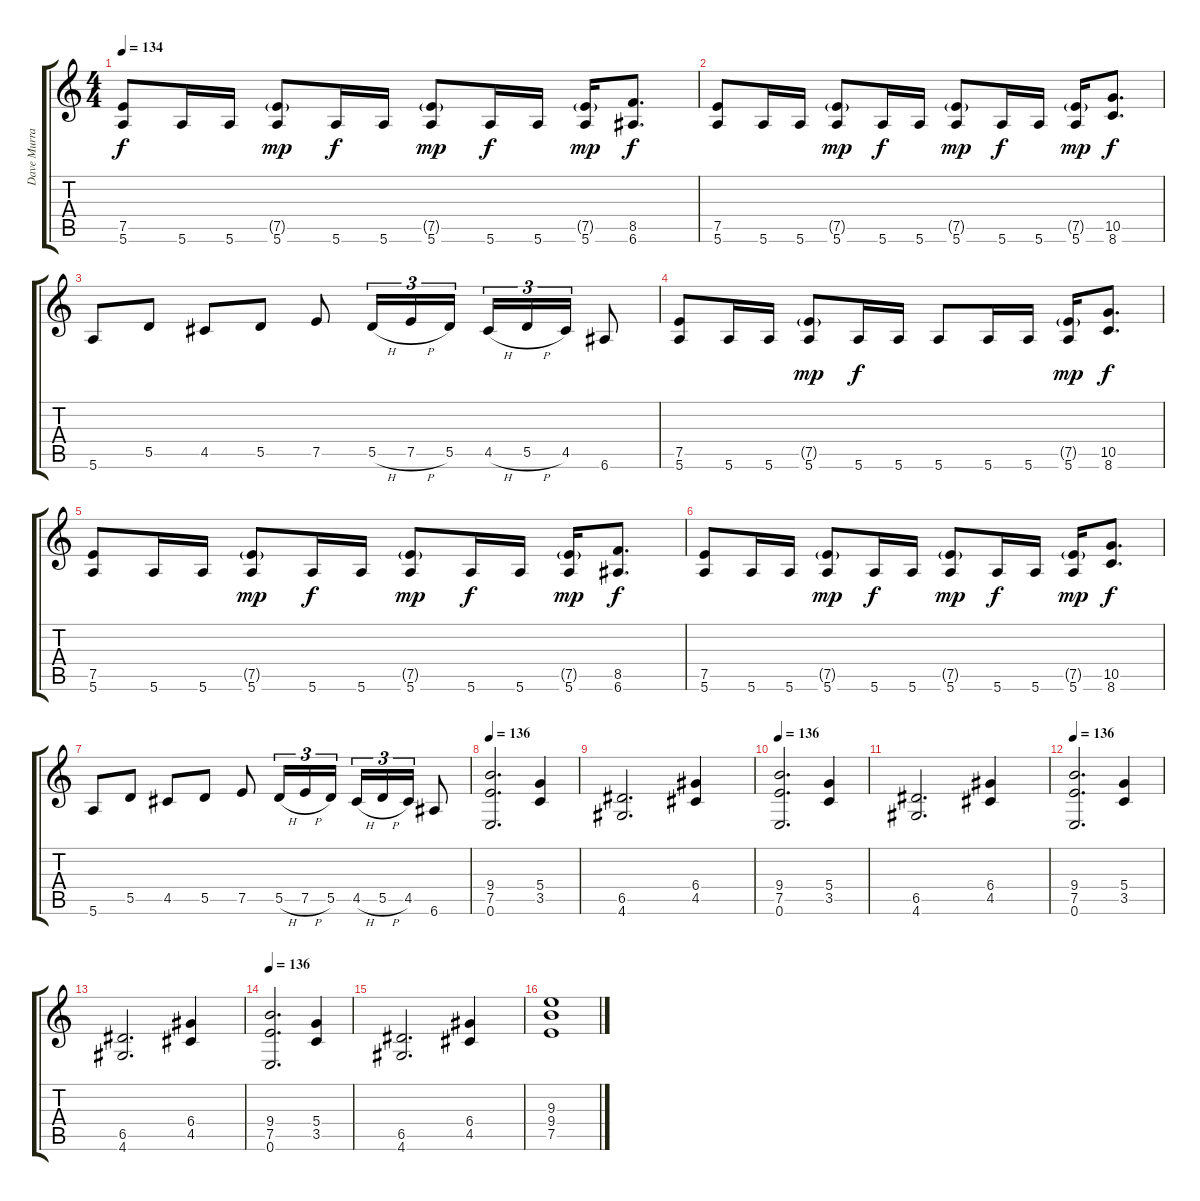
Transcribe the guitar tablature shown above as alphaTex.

\track ("Dave Murray" "Dave Murra") {instrument distortionguitar}
\staff {score tabs}
\tuning (E4 B3 G3 D3 A2 E2) {hide}
\ts (4 4)
\tempo 134
\clef g2
\ks c
(7.5 5.6).8{dy f} 5.6.16 5.6.16 (7.5{g} 5.6).8{dy mp} 5.6.16{dy f} 5.6.16 (7.5{g} 5.6).8{dy mp} 5.6.16{dy f} 5.6.16 (7.5{g} 5.6).16{dy mp} (8.5 6.6).8{d dy f} |
(7.5 5.6).8 5.6.16 5.6.16 (7.5{g} 5.6).8{dy mp} 5.6.16{dy f} 5.6.16 (7.5{g} 5.6).8{dy mp} 5.6.16{dy f} 5.6.16 (7.5{g} 5.6).16{dy mp} (10.5 8.6).8{d dy f} |
5.6.8 5.5.8 4.5.8 5.5.8 7.5.8 5.5{h}.16{tu (3 2)} 7.5{h}.16{tu (3 2)} 5.5.16{tu (3 2)} 4.5{h}.16{tu (3 2)} 5.5{h}.16{tu (3 2)} 4.5.16{tu (3 2)} 6.6.8 |
(7.5 5.6).8 5.6.16 5.6.16 (7.5{g} 5.6).8{dy mp} 5.6.16{dy f} 5.6.16 5.6.8 5.6.16 5.6.16 (7.5{g} 5.6).16{dy mp} (10.5 8.6).8{d dy f} |
(7.5 5.6).8 5.6.16 5.6.16 (7.5{g} 5.6).8{dy mp} 5.6.16{dy f} 5.6.16 (7.5{g} 5.6).8{dy mp} 5.6.16{dy f} 5.6.16 (7.5{g} 5.6).16{dy mp} (8.5 6.6).8{d dy f} |
(7.5 5.6).8 5.6.16 5.6.16 (7.5{g} 5.6).8{dy mp} 5.6.16{dy f} 5.6.16 (7.5{g} 5.6).8{dy mp} 5.6.16{dy f} 5.6.16 (7.5{g} 5.6).16{dy mp} (10.5 8.6).8{d dy f} |
5.6.8 5.5.8 4.5.8 5.5.8 7.5.8 5.5{h}.16{tu (3 2)} 7.5{h}.16{tu (3 2)} 5.5.16{tu (3 2)} 4.5{h}.16{tu (3 2)} 5.5{h}.16{tu (3 2)} 4.5.16{tu (3 2)} 6.6.8 |
\tempo 136
(9.4 7.5 0.6).2{d} (5.4 3.5).4 |
(6.5 4.6).2{d} (6.4 4.5).4 |
\tempo 136
(9.4 7.5 0.6).2{d} (5.4 3.5).4 |
(6.5 4.6).2{d} (6.4 4.5).4 |
\tempo 136
(9.4 7.5 0.6).2{d} (5.4 3.5).4 |
(6.5 4.6).2{d} (6.4 4.5).4 |
\tempo 136
(9.4 7.5 0.6).2{d} (5.4 3.5).4 |
(6.5 4.6).2{d} (6.4 4.5).4 |
(9.3 9.4 7.5).1
